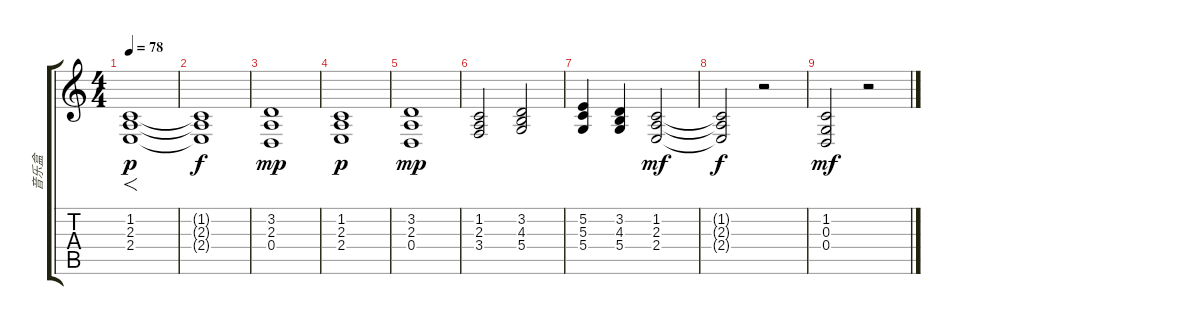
\track ("音乐盒" "音乐盒") {instrument musicbox}
\staff {score tabs}
\tuning (E4 B3 G3 D3 A2 E2) {hide}
\ts (4 4)
\tempo 78
\clef g2
\ks c
(1.2 2.3 2.4).1{f dy p volume 13 instrument tremolostrings} |
(1.2{t} 2.3{t} 2.4{t}).1{dy f} |
(3.2 2.3 0.4).1{dy mp} |
(1.2 2.3 2.4).1{dy p} |
(3.2 2.3 0.4).1{dy mp} |
(1.2 2.3 3.4).2 (3.2 4.3 5.4).2 |
(5.2 5.3 5.4).4 (3.2 4.3 5.4).4 (1.2 2.3 2.4).2{dy mf} |
(1.2{t} 2.3{t} 2.4{t}).2{dy f} r.2 |
(1.2 0.3 0.4).2{dy mf} r.2
